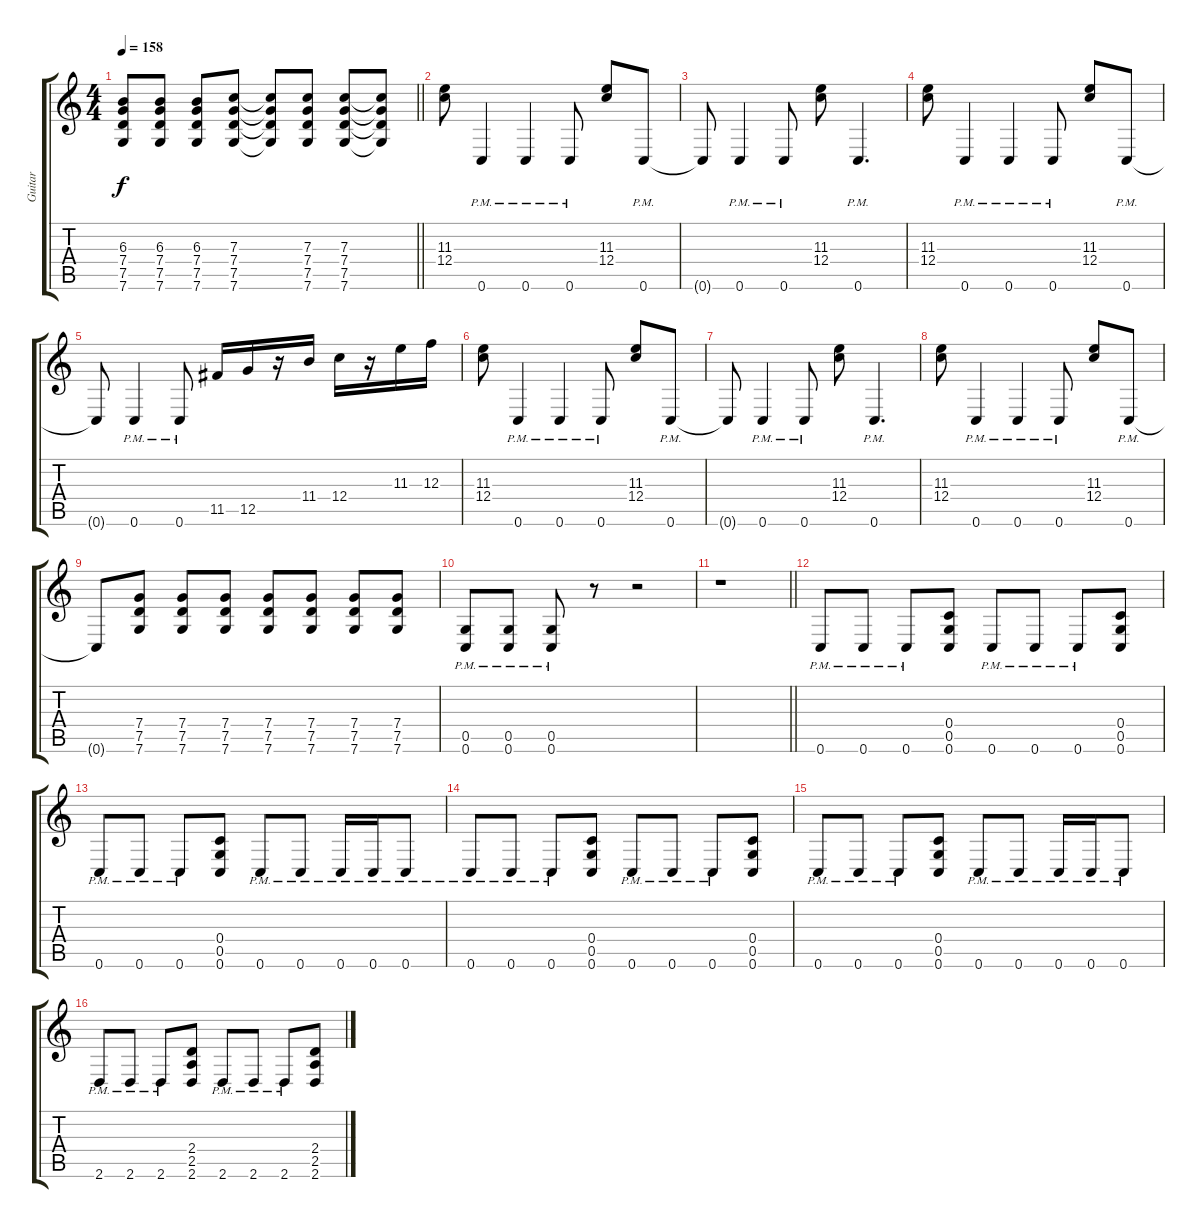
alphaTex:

\track ("Guitar" "Guitar") {instrument distortionguitar}
\staff {score tabs}
\tuning (D4 A3 F3 C3 G2 C2) {hide}
\ts (4 4)
\tempo 158
\clef g2
\barLineRight lightlight
\ks c
(6.3{t} 7.4{t} 7.5{t} 7.6{t}).8{dy f} (6.3 7.4 7.5 7.6).8 (6.3 7.4 7.5 7.6).8 (7.3 7.4 7.5 7.6).8 (7.3{t} 7.4{t} 7.5{t} 7.6{t}).8 (7.3 7.4 7.5 7.6).8 (7.3 7.4 7.5 7.6).8 (7.3{t} 7.4{t} 7.5{t} 7.6{t}).8 |
\section ("" " ")
(11.3 12.4).8 0.6{pm}.4 0.6{pm}.4 0.6{pm}.8 (11.3 12.4).8 0.6{pm}.8 |
0.6{t}.8 0.6{pm}.4 0.6{pm}.8 (11.3 12.4).8 0.6{pm}.4{d} |
(11.3 12.4).8 0.6{pm}.4 0.6{pm}.4 0.6{pm}.8 (11.3 12.4).8 0.6{pm}.8 |
0.6{t}.8 0.6{pm}.4 0.6{pm}.8 11.5.16 12.5.16 r.16 11.4.16 12.4.16 r.16 11.3.16 12.3.16 |
(11.3 12.4).8 0.6{pm}.4 0.6{pm}.4 0.6{pm}.8 (11.3 12.4).8 0.6{pm}.8 |
0.6{t}.8 0.6{pm}.4 0.6{pm}.8 (11.3 12.4).8 0.6{pm}.4{d} |
(11.3 12.4).8 0.6{pm}.4 0.6{pm}.4 0.6{pm}.8 (11.3 12.4).8 0.6{pm}.8 |
0.6{t}.8 (7.4 7.5 7.6).8 (7.4 7.5 7.6).8 (7.4 7.5 7.6).8 (7.4 7.5 7.6).8 (7.4 7.5 7.6).8 (7.4 7.5 7.6).8 (7.4 7.5 7.6).8 |
(0.5{pm} 0.6{pm}).8 (0.5{pm} 0.6{pm}).8 (0.5{pm} 0.6{pm}).8 r.8 r.2 |
\barLineRight lightlight
r.1 |
\section ("" " ")
0.6{pm}.8 0.6{pm}.8 0.6{pm}.8 (0.4 0.5 0.6).8 0.6{pm}.8 0.6{pm}.8 0.6{pm}.8 (0.4 0.5 0.6).8 |
0.6{pm}.8 0.6{pm}.8 0.6{pm}.8 (0.4 0.5 0.6).8 0.6{pm}.8 0.6{pm}.8 0.6{pm}.16 0.6{pm}.16 0.6{pm}.8 |
0.6{pm}.8 0.6{pm}.8 0.6{pm}.8 (0.4 0.5 0.6).8 0.6{pm}.8 0.6{pm}.8 0.6{pm}.8 (0.4 0.5 0.6).8 |
0.6{pm}.8 0.6{pm}.8 0.6{pm}.8 (0.4 0.5 0.6).8 0.6{pm}.8 0.6{pm}.8 0.6{pm}.16 0.6{pm}.16 0.6{pm}.8 |
2.6{pm}.8 2.6{pm}.8 2.6{pm}.8 (2.4 2.5 2.6).8 2.6{pm}.8 2.6{pm}.8 2.6{pm}.8 (2.4 2.5 2.6).8
